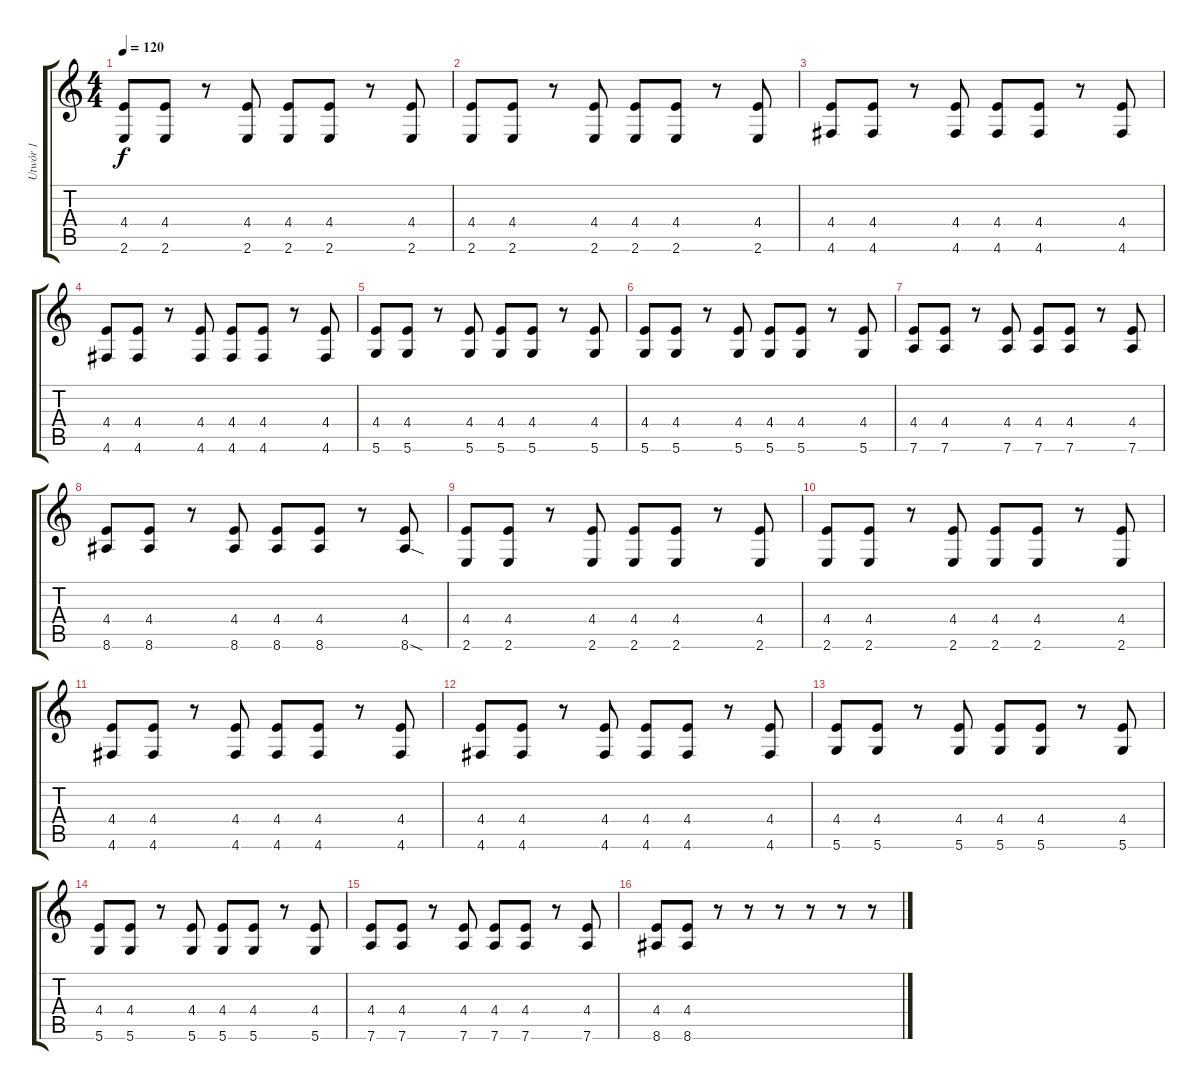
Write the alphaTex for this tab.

\track ("Utwór 1" "Utwór 1") {instrument distortionguitar}
\staff {score tabs}
\tuning (D4 A3 F3 C3 G2 D2) {hide}
\ts (4 4)
\tempo 120
\clef g2
\ks c
(4.4 2.6).8{dy f instrument distortionguitar} (4.4 2.6).8 r.8 (4.4 2.6).8 (4.4 2.6).8 (4.4 2.6).8 r.8 (4.4 2.6).8 |
(4.4 2.6).8 (4.4 2.6).8 r.8 (4.4 2.6).8 (4.4 2.6).8 (4.4 2.6).8 r.8 (4.4 2.6).8 |
(4.4 4.6).8 (4.4 4.6).8 r.8 (4.4 4.6).8 (4.4 4.6).8 (4.4 4.6).8 r.8 (4.4 4.6).8 |
(4.4 4.6).8 (4.4 4.6).8 r.8 (4.4 4.6).8 (4.4 4.6).8 (4.4 4.6).8 r.8 (4.4 4.6).8 |
(4.4 5.6).8 (4.4 5.6).8 r.8 (4.4 5.6).8 (4.4 5.6).8 (4.4 5.6).8 r.8 (4.4 5.6).8 |
(4.4 5.6).8 (4.4 5.6).8 r.8 (4.4 5.6).8 (4.4 5.6).8 (4.4 5.6).8 r.8 (4.4 5.6).8 |
(4.4 7.6).8 (4.4 7.6).8 r.8 (4.4 7.6).8 (4.4 7.6).8 (4.4 7.6).8 r.8 (4.4 7.6).8 |
(4.4 8.6).8 (4.4 8.6).8 r.8 (4.4 8.6).8 (4.4 8.6).8 (4.4 8.6).8 r.8 (4.4 8.6{sod}).8 |
(4.4 2.6).8 (4.4 2.6).8 r.8 (4.4 2.6).8 (4.4 2.6).8 (4.4 2.6).8 r.8 (4.4 2.6).8 |
(4.4 2.6).8 (4.4 2.6).8 r.8 (4.4 2.6).8 (4.4 2.6).8 (4.4 2.6).8 r.8 (4.4 2.6).8 |
(4.4 4.6).8 (4.4 4.6).8 r.8 (4.4 4.6).8 (4.4 4.6).8 (4.4 4.6).8 r.8 (4.4 4.6).8 |
(4.4 4.6).8 (4.4 4.6).8 r.8 (4.4 4.6).8 (4.4 4.6).8 (4.4 4.6).8 r.8 (4.4 4.6).8 |
(4.4 5.6).8 (4.4 5.6).8 r.8 (4.4 5.6).8 (4.4 5.6).8 (4.4 5.6).8 r.8 (4.4 5.6).8 |
(4.4 5.6).8 (4.4 5.6).8 r.8 (4.4 5.6).8 (4.4 5.6).8 (4.4 5.6).8 r.8 (4.4 5.6).8 |
(4.4 7.6).8 (4.4 7.6).8 r.8 (4.4 7.6).8 (4.4 7.6).8 (4.4 7.6).8 r.8 (4.4 7.6).8 |
(4.4 8.6).8 (4.4 8.6).8 r.8 r.8 r.8 r.8 r.8 r.8
